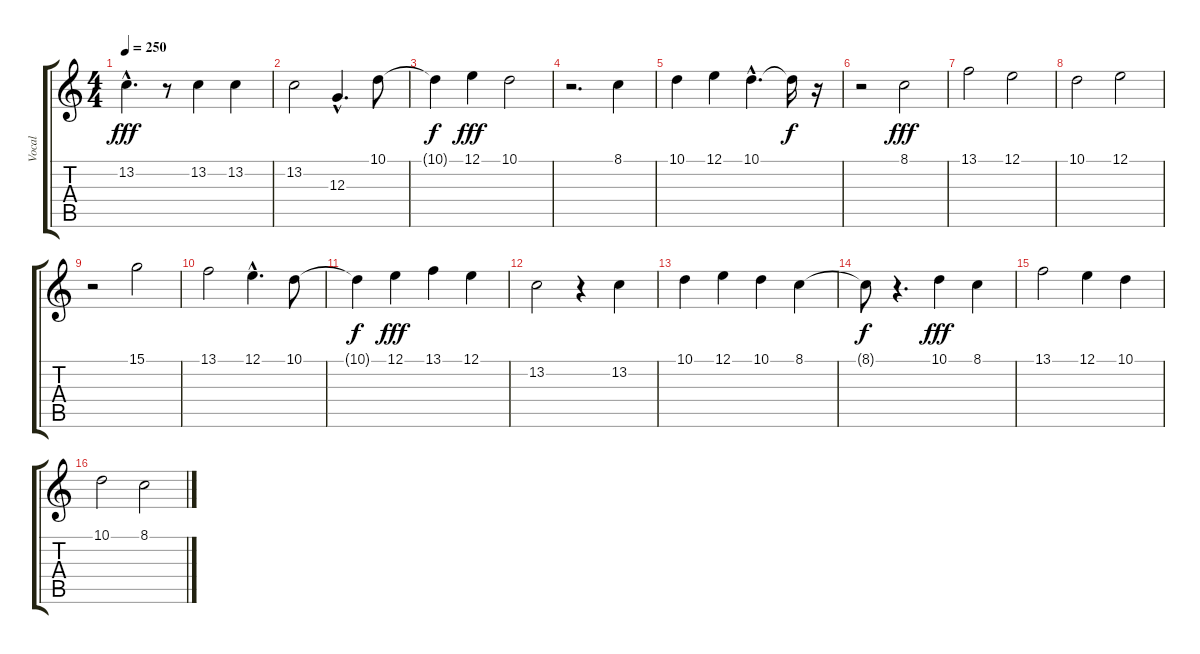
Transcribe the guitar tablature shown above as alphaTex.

\track ("Vocal" "Vocal") {instrument flute}
\staff {score tabs}
\tuning (E4 B3 G3 D3 A2 E2) {hide}
\ts (4 4)
\tempo 250
\clef g2
\ks c
13.2{hac}.4{d dy fff} r.8 13.2.4 13.2.4 |
13.2.2 12.3{hac}.4{d} 10.1.8 |
10.1{t}.4{dy f} 12.1.4{dy fff} 10.1.2 |
r.2{d} 8.1.4 |
10.1.4 12.1.4 10.1{hac}.4{d} 10.1{t}.16{dy f} r.16 |
r.2 8.1.2{dy fff} |
13.1.2 12.1.2 |
10.1.2 12.1.2 |
r.2 15.1.2 |
13.1.2 12.1{hac}.4{d} 10.1.8 |
10.1{t}.4{dy f} 12.1.4{dy fff} 13.1.4 12.1.4 |
13.2.2 r.4 13.2.4 |
10.1.4 12.1.4 10.1.4 8.1.4 |
8.1{t}.8{dy f} r.4{d} 10.1.4{dy fff} 8.1.4 |
13.1.2 12.1.4 10.1.4 |
10.1.2 8.1.2
